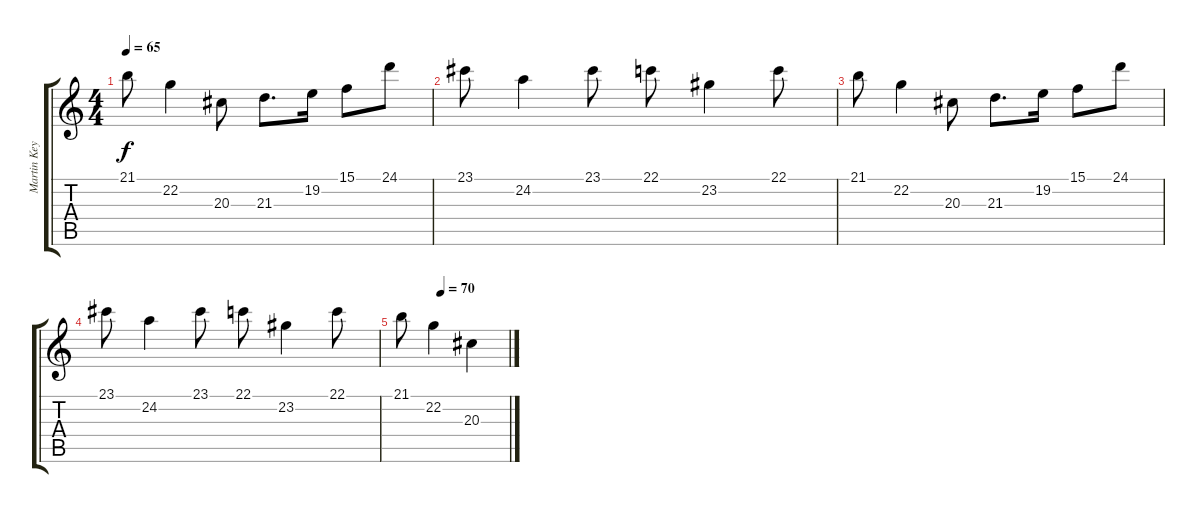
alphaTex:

\track ("Martin Keyboard2" "Martin Key") {instrument stringensemble1}
\staff {score tabs}
\tuning (D4 A3 F3 C3 G2 D2) {hide}
\ts (4 4)
\tempo 65
\clef g2
\ks c
21.1.8{dy f} 22.2.4 20.3.8 21.3.8{d} 19.2.16 15.1.8 24.1.8 |
23.1.8 24.2.4 23.1.8 22.1.8 23.2.4 22.1.8 |
21.1.8 22.2.4 20.3.8 21.3.8{d} 19.2.16 15.1.8 24.1.8 |
23.1.8 24.2.4 23.1.8 22.1.8 23.2.4 22.1.8 |
\tempo (70 0.375)
21.1.8 22.2.4 20.3.4
